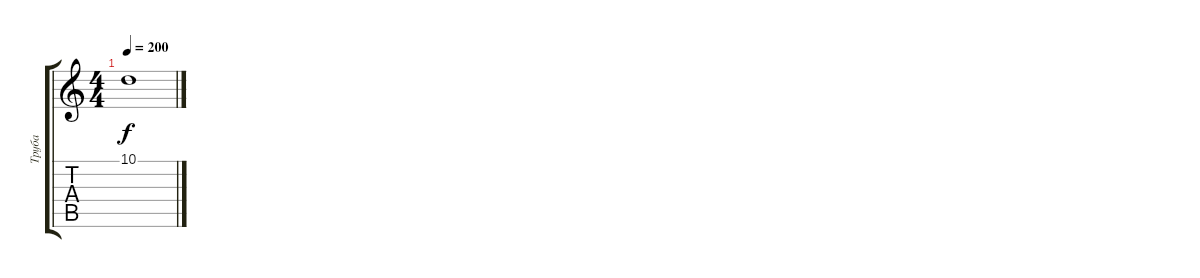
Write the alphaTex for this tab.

\track ("Труба" "Труба") {instrument trombone}
\staff {score tabs}
\tuning (E4 B3 G3 D3 A2 E2) {hide}
\ts (4 4)
\tempo 200
\clef g2
\ks c
10.1.1{dy f volume 4}
